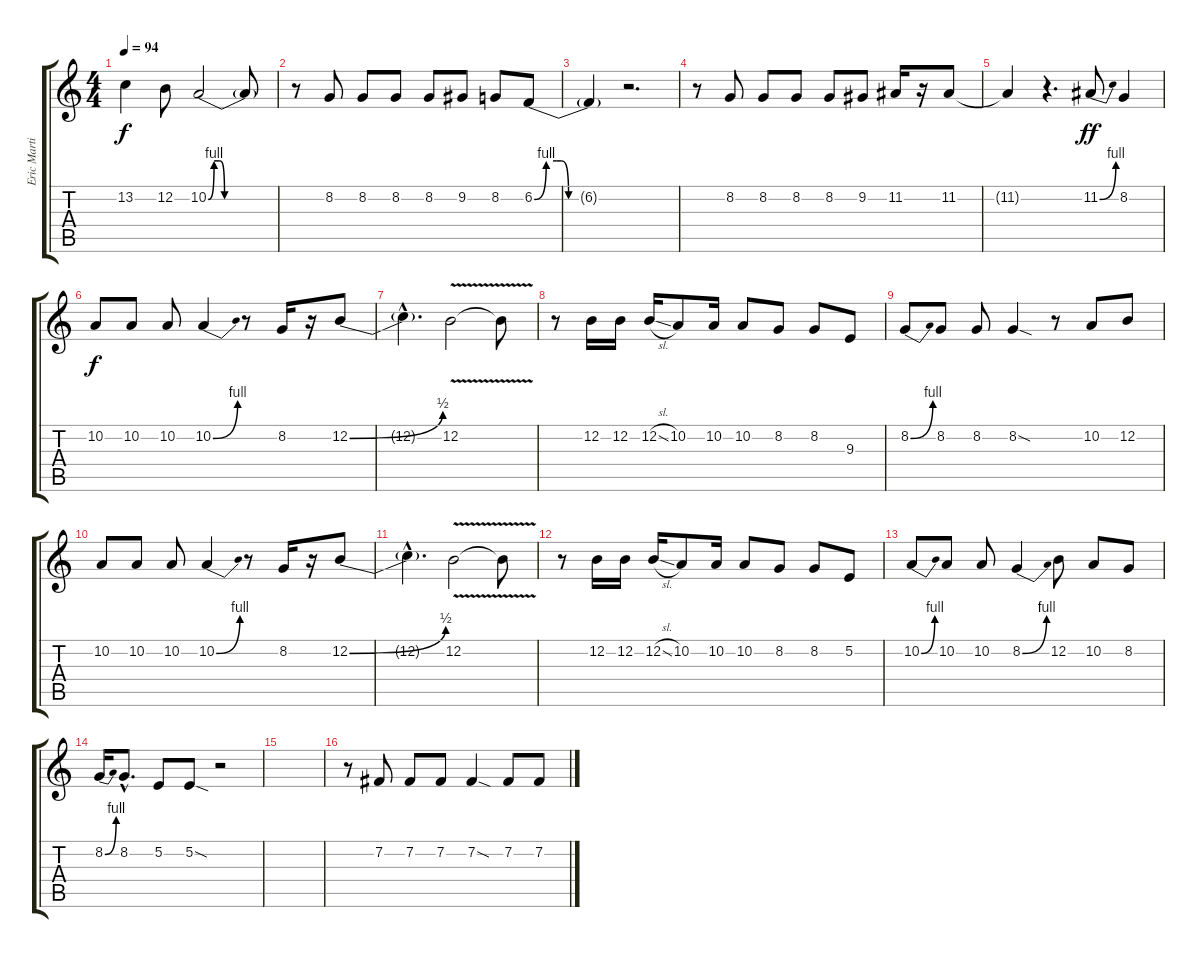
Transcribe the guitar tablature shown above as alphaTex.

\track ("Eric Martin (Mirko)" "Eric Marti") {instrument baritonesax}
\staff {score tabs}
\tuning (E4 B3 G3 D3 A2 E2) {hide}
\ts (4 4)
\tempo 94
\clef g2
\ks c
13.2.4{dy f} 12.2.8 10.2{be (custom 0 0 5 4 10 4 14 0 17 0 21 0 26 0 45 0 60 0)}.2 10.2{t}.8 |
r.8 8.2.8 8.2.8 8.2.8 8.2.8 9.2.8 8.2.8 6.2{be (custom 0 0 8 4 15 4 18 4 23 0 45 0 60 0)}.8 |
6.2{t}.4 r.2{d} |
r.8 8.2.8 8.2.8 8.2.8 8.2.8 9.2.8 11.2.16 r.16 11.2.8 |
11.2{t}.4 r.4{d} 11.2{be (bend 0 0 60 4)}.8{dy ff} 8.2.4 |
10.2.8{dy f} 10.2.8 10.2.8 10.2{be (bend 0 0 60 4)}.4 r.8 8.2.16 r.16 12.2{be (bend 0 0 60 2)}.8 |
12.2{hac t}.4{d} 12.2{v}.2 12.2{t}.8 |
r.8 12.2.16 12.2.16 12.2{sl}.16 10.2.8 10.2.16 10.2.8 8.2.8 8.2.8 9.3.8 |
8.2{be (bend 0 0 60 4)}.8 8.2.8 8.2.8 8.2{sod}.4 r.8 10.2.8 12.2.8 |
10.2.8 10.2.8 10.2.8 10.2{be (bend 0 0 60 4)}.4 r.8 8.2.16 r.16 12.2{be (bend 0 0 60 2)}.8 |
12.2{hac t}.4{d} 12.2{v}.2 12.2{t}.8 |
r.8 12.2.16 12.2.16 12.2{sl}.16 10.2.8 10.2.16 10.2.8 8.2.8 8.2.8 5.2.8 |
10.2{be (bend 0 0 60 4)}.8 10.2.8 10.2.8 8.2{be (bend 0 0 60 4)}.4 12.2.8 10.2.8 8.2.8 |
8.2{be (bend 0 0 60 4)}.16 8.2{hac}.8{d} 5.2.8 5.2{sod}.8 r.2 |
|
r.8 7.2.8 7.2.8 7.2.8 7.2{sod}.4 7.2.8 7.2.8
